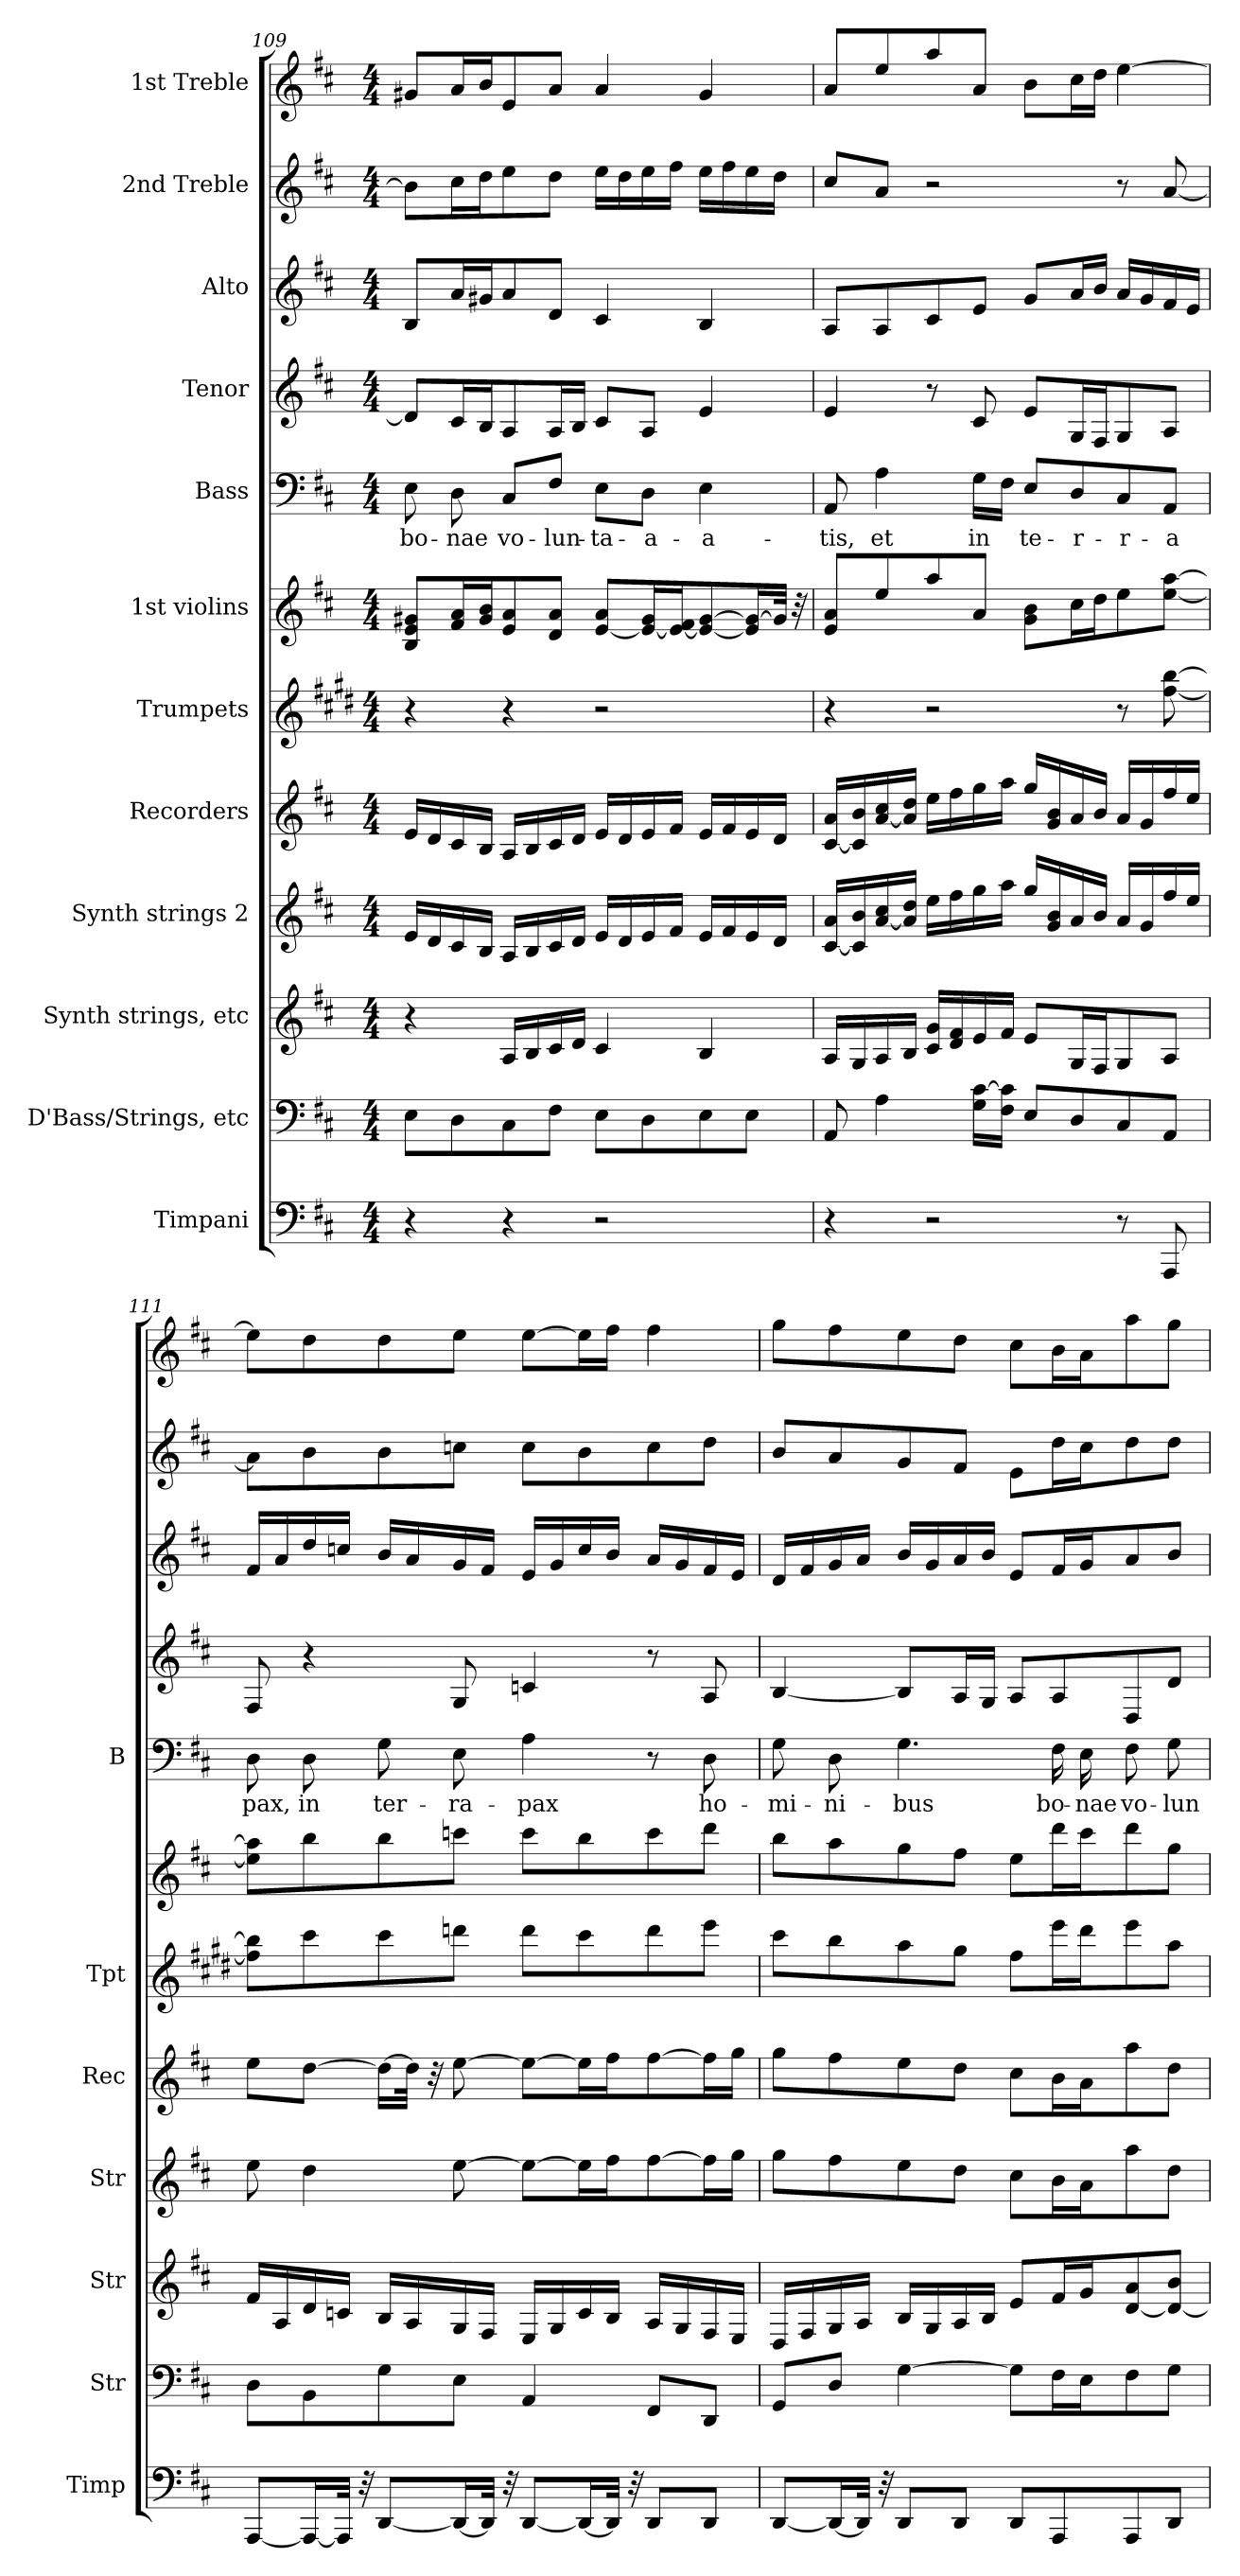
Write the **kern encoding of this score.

**kern	**kern	**kern	**kern	**kern	**kern	**kern	**kern	**text	**kern	**kern	**kern	**kern
*part12	*part11	*part10	*part9	*part8	*part7	*part6	*part5	*part5	*part4	*part3	*part2	*part1
*staff12	*staff11	*staff10	*staff9	*staff8	*staff7	*staff6	*staff5	*staff5	*staff4	*staff3	*staff2	*staff1
*I"Timpani	*I"D'Bass/Strings, etc	*I"Synth strings, etc	*I"Synth strings 2	*I"Recorders	*I"Trumpets	*I"1st violins	*I"Bass	*	*I"Tenor	*I"Alto	*I"2nd Treble	*I"1st Treble
*I'Timp	*I'Str	*I'Str	*I'Str	*I'Rec	*I'Tpt	*	*I'B	*	*	*	*	*
!!LO:PB:g=z
*clefF4	*clefF4	*clefG2	*clefG2	*clefG2	*clefG2	*clefG2	*clefF4	*	*clefG2	*clefG2	*clefG2	*clefG2
*	*	*	*	*	*ITrd1c2	*	*	*	*	*	*	*
*k[f#c#]	*k[f#c#]	*k[f#c#]	*k[f#c#]	*k[f#c#]	*k[f#c#]	*k[f#c#]	*k[f#c#]	*	*k[f#c#]	*k[f#c#]	*k[f#c#]	*k[f#c#]
*D:	*D:	*D:	*D:	*D:	*D:	*D:	*D:	*	*D:	*D:	*D:	*D:
*M4/4	*M4/4	*M4/4	*M4/4	*M4/4	*M4/4	*M4/4	*M4/4	*	*M4/4	*M4/4	*M4/4	*M4/4
=109	=109	=109	=109	=109	=109	=109	=109	=109	=109	=109	=109	=109
4r	8E\L	4r	16e/LL	16e/LL	4r	8B/ 8e/ 8g#X/L	8E\	bo-	8d/L]	8B/L	8b\L]	8g#X/L
.	.	.	16d/	16d/	.	.	.	.	.	.	.	.
.	8D\	.	16c#/	16c#/	.	16f#/ 16a/L	8D\	-nae	16c#/L	16a/L	16cc#\L	16a/L
.	.	.	16B/JJ	16B/JJ	.	16g#/ 16b/J	.	.	16B/J	16g#X/J	16dd\J	16b/J
4r	8C#\	16A/LL	16A/LL	16A/LL	4r	8e/ 8a/	8C#/L	vo-	8A/	8a/	8ee\	8e/
.	.	16B/	16B/	16B/	.	.	.	.	.	.	.	.
.	8F#\J	16c#/	16c#/	16c#/	.	8d/ 8a/J	8F#/J	-lun-	16A/L	8d/J	8dd\J	8a/J
.	.	16d/JJ	16d/JJ	16d/JJ	.	.	.	.	16B/JJ	.	.	.
2r	8E\L	4c#/	16e/LL	16e/LL	2r	[8e/ 8a/L	8E\L	-ta-	8c#/L	4c#/	16ee\LL	4a/
.	.	.	16d/	16d/	.	.	.	.	.	.	16dd\	.
.	8D\	.	16e/	16e/	.	16e/_ 16g#/L	8D\J	-a-	8A/J	.	16ee\	.
.	.	.	16f#/JJ	16f#/JJ	.	16e/_ 16f#/J	.	.	.	.	16ff#\JJ	.
.	8E\	4B/	16e/LL	16e/LL	.	8e/_ [8g#/	4E\	-a-	4e/	4B/	16ee\LL	4g#/
.	.	.	16f#/	16f#/	.	.	.	.	.	.	16ff#\	.
.	8E\J	.	16e/	16e/	.	16e/] 16g#/_L	.	.	.	.	16ee\	.
.	.	.	16d/JJ	16d/JJ	.	32g#/JJk]	.	.	.	.	16dd\JJ	.
.	.	.	.	.	.	32r	.	.	.	.	.	.
=110	=110	=110	=110	=110	=110	=110	=110	=110	=110	=110	=110	=110
4r	8AA/	16A/LL	[16c#/ 16a/LL	[16c#/ 16a/LL	4r	8e/ 8a/L	8AA/	-tis,	4e/	8A/L	8cc#/L	8a/L
.	.	16G/	16c#/] 16b/	16c#/] 16b/	.	.	.	.	.	.	.	.
.	4A\	16A/	[16a/ 16cc#/	[16a/ 16cc#/	.	8ee/	4A\	et	.	8A/	8a/J	8ee/
.	.	16B/JJ	16a/] 16dd/JJ	16a/] 16dd/JJ	.	.	.	.	.	.	.	.
2r	.	16c#/ 16g/LL	16ee\LL	16ee\LL	2r	8aa/	.	.	8r	8c#/	2r	8aa/
.	.	16d/ 16f#/	16ff#\	16ff#\	.	.	.	.	.	.	.	.
.	16G\ [16c#\LL	16e/	16gg\	16gg\	.	8a/J	16G\LL	in	8c#/	8e/J	.	8a/J
.	16F#\ 16c#\]JJ	16f#/JJ	16aa\JJ	16aa\JJ	.	.	16F#\JJ	.	.	.	.	.
.	8E/L	8e/L	16gg/LL	16gg/LL	.	8g\ 8b\L	8E/L	te-	8e/L	8g/L	.	8b\L
.	.	.	16g/ 16b/	16g/ 16b/	.	.	.	.	.	.	.	.
.	8D/	16G/L	16a/	16a/	.	16cc#\L	8D/	-r-	16G/L	16a/L	.	16cc#\L
.	.	16F#/J	16b/JJ	16b/JJ	.	16dd\J	.	.	16F#/J	16b/JJ	.	16dd\JJ
8r	8C#/	8G/	16a/LL	16a/LL	8r	8ee\	8C#/	-r-	8G/	16a/LL	8r	[4ee\
.	.	.	16g/	16g/	.	.	.	.	.	16g/	.	.
8AAA/	8AA/J	8A/J	16ff#/	16ff#/	[8ee\ [8aa\	[8ee\ [8aa\J	8AA/J	-a	8A/J	16f#/	[8a/	.
.	.	.	16ee/JJ	16ee/JJ	.	.	.	.	.	16e/JJ	.	.
!!LO:PB:g=z
=111	=111	=111	=111	=111	=111	=111	=111	=111	=111	=111	=111	=111
[8AAA/L	8D\L	16f#/LL	8ee\	8ee\L	8ee\] 8aa\]L	8ee\] 8aa\]L	8D\	pax,	8F#/	16f#/LL	8a\L]	8ee\L]
.	.	16A/	.	.	.	.	.	.	.	16a/	.	.
16AAA/L_	8BB\	16d/	4dd\	[8dd\J	8bb\	8bb\	8D\	in	4r	16dd/	8b\	8dd\
32AAA/JJk]	.	16cn/JJ	.	.	.	.	.	.	.	16ccn/JJ	.	.
32r	.	.	.	.	.	.	.	.	.	.	.	.
[8DD/L	8G\	16B/LL	.	16dd\LL_	8bb\	8bb\	8G\	ter-	.	16b/LL	8b\	8dd\
.	.	16A/	.	32dd\JJk]	.	.	.	.	.	16a/	.	.
.	.	.	.	32r	.	.	.	.	.	.	.	.
16DD/L_	8E\J	16G/	[8ee\	[8ee\	8cccn\J	8cccn\J	8E\	-ra-	8G/	16g/	8ccn\J	8ee\J
32DD/JJk]	.	16F#/JJ	.	.	.	.	.	.	.	16f#/JJ	.	.
32r	.	.	.	.	.	.	.	.	.	.	.	.
[8DD/L	4AA/	16E/LL	8ee\L_	8ee\L_	8ccc\L	8ccc\L	4A\	-pax	4cn/	16e/LL	8cc\L	[8ee\L
.	.	16G/	.	.	.	.	.	.	.	16g/	.	.
16DD/L_	.	16c/	16ee\L]	16ee\L]	8bb\	8bb\	.	.	.	16cc/	8b\	16ee\L]
32DD/JJk]	.	16B/JJ	16ff#\J	16ff#\J	.	.	.	.	.	16b/JJ	.	16ff#\JJ
32r	.	.	.	.	.	.	.	.	.	.	.	.
8DD/L	8FF#/L	16A/LL	[8ff#\	[8ff#\	8ccc\	8ccc\	8r	.	8r	16a/LL	8cc\	4ff#\
.	.	16G/	.	.	.	.	.	.	.	16g/	.	.
8DD/J	8DD/J	16F#/	16ff#\L]	16ff#\L]	8ddd\J	8ddd\J	8D\	ho-	8A/	16f#/	8dd\J	.
.	.	16E/JJ	16gg\JJ	16gg\JJ	.	.	.	.	.	16e/JJ	.	.
=112	=112	=112	=112	=112	=112	=112	=112	=112	=112	=112	=112	=112
[8DD/L	8GG/L	16D/LL	8gg\L	8gg\L	8bb\L	8bb\L	8G\	-mi-	[4B/	16d/LL	8b/L	8gg\L
.	.	16F#/	.	.	.	.	.	.	.	16f#/	.	.
16DD/L_	8D/J	16G/	8ff#\	8ff#\	8aa\	8aa\	8D\	-ni-	.	16g/	8a/	8ff#\
32DD/JJk]	.	16A/JJ	.	.	.	.	.	.	.	16a/JJ	.	.
32r	.	.	.	.	.	.	.	.	.	.	.	.
8DD/L	[4G\	16B/LL	8ee\	8ee\	8gg\	8gg\	4.G\	-bus	8B/L]	16b/LL	8g/	8ee\
.	.	16G/	.	.	.	.	.	.	.	16g/	.	.
8DD/J	.	16A/	8dd\J	8dd\J	8ff#\J	8ff#\J	.	.	16A/L	16a/	8f#/J	8dd\J
.	.	16B/JJ	.	.	.	.	.	.	16G/JJ	16b/JJ	.	.
8DD/L	8G\L]	8e/L	8cc#\L	8cc#\L	8ee\L	8ee\L	.	.	8A/L	8e/L	8e\L	8cc#\L
8AAA/	16F#\L	16f#/L	16b\L	16b\L	16ddd\L	16ddd\L	16F#\	bo-	8A/	16f#/L	16dd\L	16b\L
.	16E\J	16g/J	16a\J	16a\J	16ccc#\J	16ccc#\J	16E\	-nae	.	16g/J	16cc#\J	16a\J
8AAA/	8F#\	[8d/ 8a/	8aa\	8aa\	8ddd\	8ddd\	8F#\	vo-	8D/	8a/	8dd\	8aa\
8DD/J	8G\J	8d/_ 8b/J	8dd\J	8dd\J	8gg\J	8gg\J	8G\	-lun-	8d/J	8b/J	8dd\J	8gg\J
=	=	=	=	=	=	=	=	=	=	=	=	=
*-	*-	*-	*-	*-	*-	*-	*-	*-	*-	*-	*-	*-
